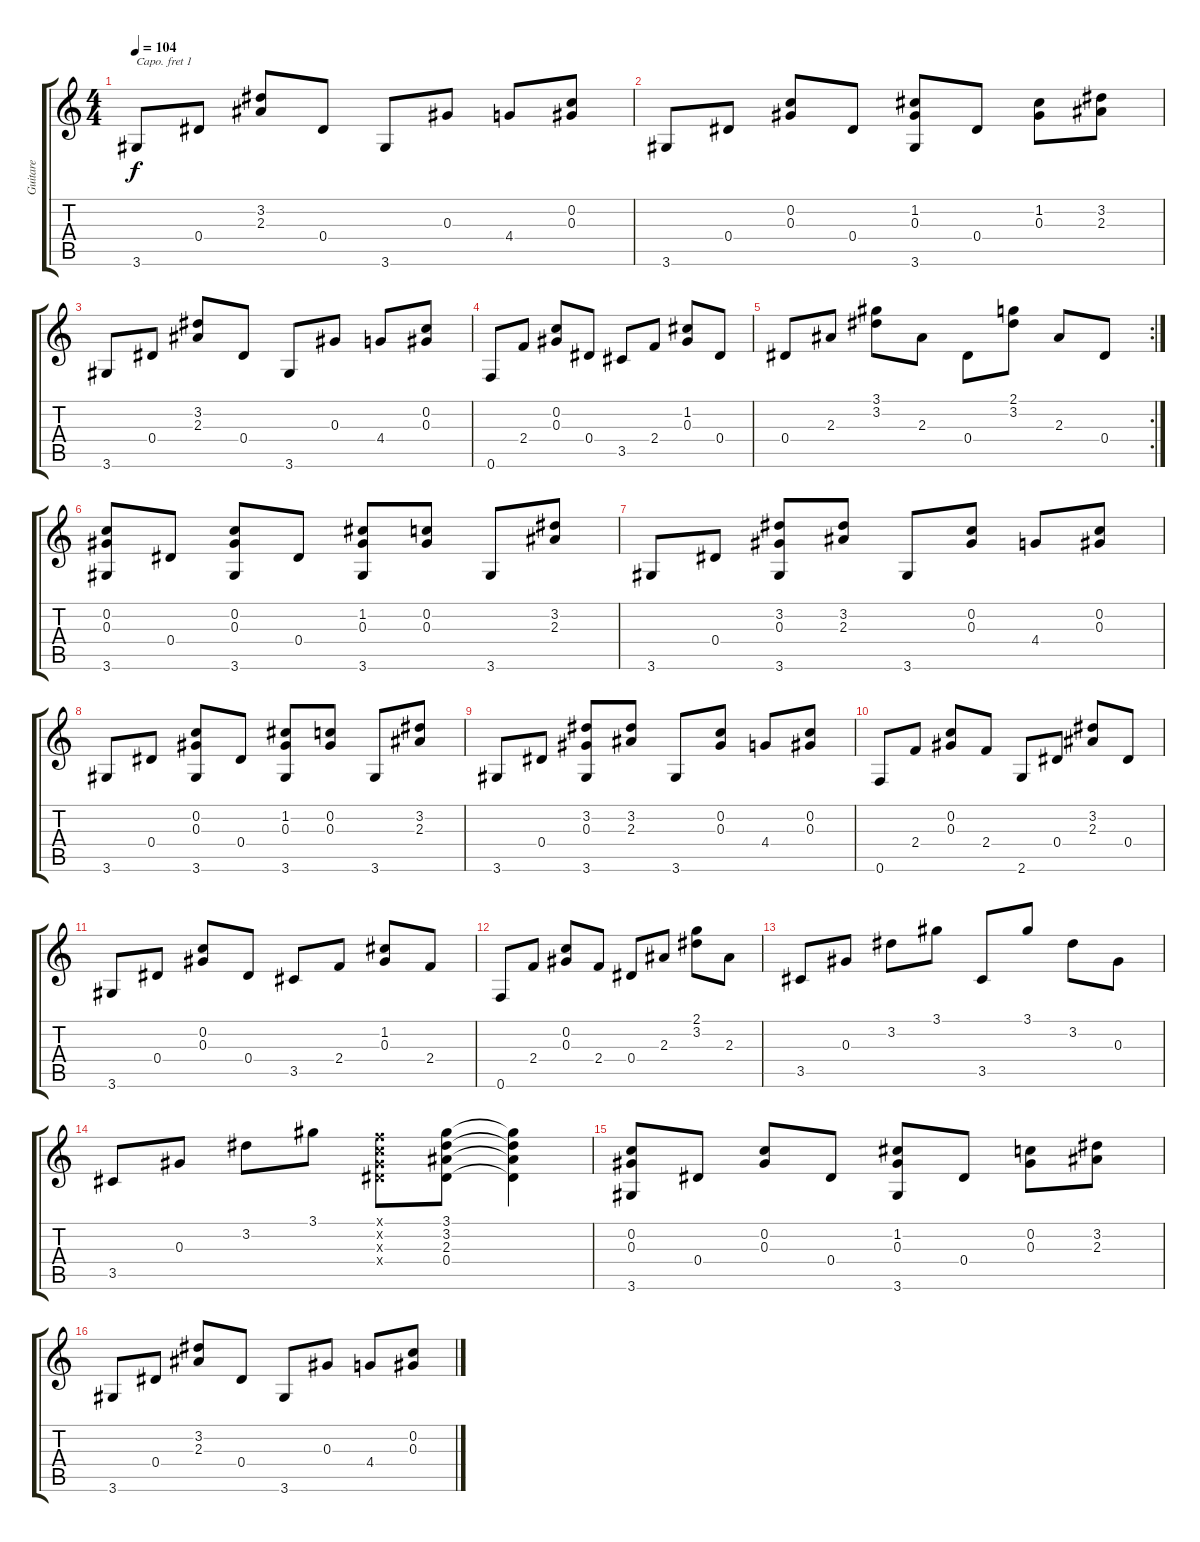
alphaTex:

\track ("Guitare" "Guitare") {instrument acousticguitarsteel}
\staff {score tabs}
\capo 1
\tuning (E4 B3 G3 D3 A2 E2) {hide}
\ts (4 4)
\tempo 104
\clef g2
\ks c
3.6.8{dy f} 0.4.8 (3.2 2.3).8 0.4.8 3.6.8 0.3.8 4.4.8 (0.2 0.3).8 |
3.6.8 0.4.8 (0.2 0.3).8 0.4.8 (1.2 0.3 3.6).8 0.4.8 (1.2 0.3).8 (3.2 2.3).8 |
3.6.8 0.4.8 (3.2 2.3).8 0.4.8 3.6.8 0.3.8 4.4.8 (0.2 0.3).8 |
0.6.8 2.4.8 (0.2 0.3).8 0.4.8 3.5.8 2.4.8 (1.2 0.3).8 0.4.8 |
\rc 2
0.4.8 2.3.8 (3.1 3.2).8 2.3.8 0.4.8 (2.1 3.2).8 2.3.8 0.4.8 |
(0.2 0.3 3.6).8 0.4.8 (0.2 0.3 3.6).8 0.4.8 (1.2 0.3 3.6).8 (0.2 0.3).8 3.6.8 (3.2 2.3).8 |
3.6.8 0.4.8 (3.2 0.3 3.6).8 (3.2 2.3).8 3.6.8 (0.2 0.3).8 4.4.8 (0.2 0.3).8 |
3.6.8 0.4.8 (0.2 0.3 3.6).8 0.4.8 (1.2 0.3 3.6).8 (0.2 0.3).8 3.6.8 (3.2 2.3).8 |
3.6.8 0.4.8 (3.2 0.3 3.6).8 (3.2 2.3).8 3.6.8 (0.2 0.3).8 4.4.8 (0.2 0.3).8 |
0.6.8 2.4.8 (0.2 0.3).8 2.4.8 2.6.8 0.4.8 (3.2 2.3).8 0.4.8 |
3.6.8 0.4.8 (0.2 0.3).8 0.4.8 3.5.8 2.4.8 (1.2 0.3).8 2.4.8 |
0.6.8 2.4.8 (0.2 0.3).8 2.4.8 0.4.8 2.3.8 (2.1 3.2).8 2.3.8 |
3.5.8 0.3.8 3.2.8 3.1.8 3.5.8 3.1.8 3.2.8 0.3.8 |
3.5.8 0.3.8 3.2.8 3.1.8 (0.1{x} 0.2{x} 0.3{x} 0.4{x}).8 (3.1 3.2 2.3 0.4).8 (3.1{t} 3.2{t} 2.3{t} 0.4{t}).4 |
(0.2 0.3 3.6).8 0.4.8 (0.2 0.3).8 0.4.8 (1.2 0.3 3.6).8 0.4.8 (0.2 0.3).8 (3.2 2.3).8 |
3.6.8 0.4.8 (3.2 2.3).8 0.4.8 3.6.8 0.3.8 4.4.8 (0.2 0.3).8
